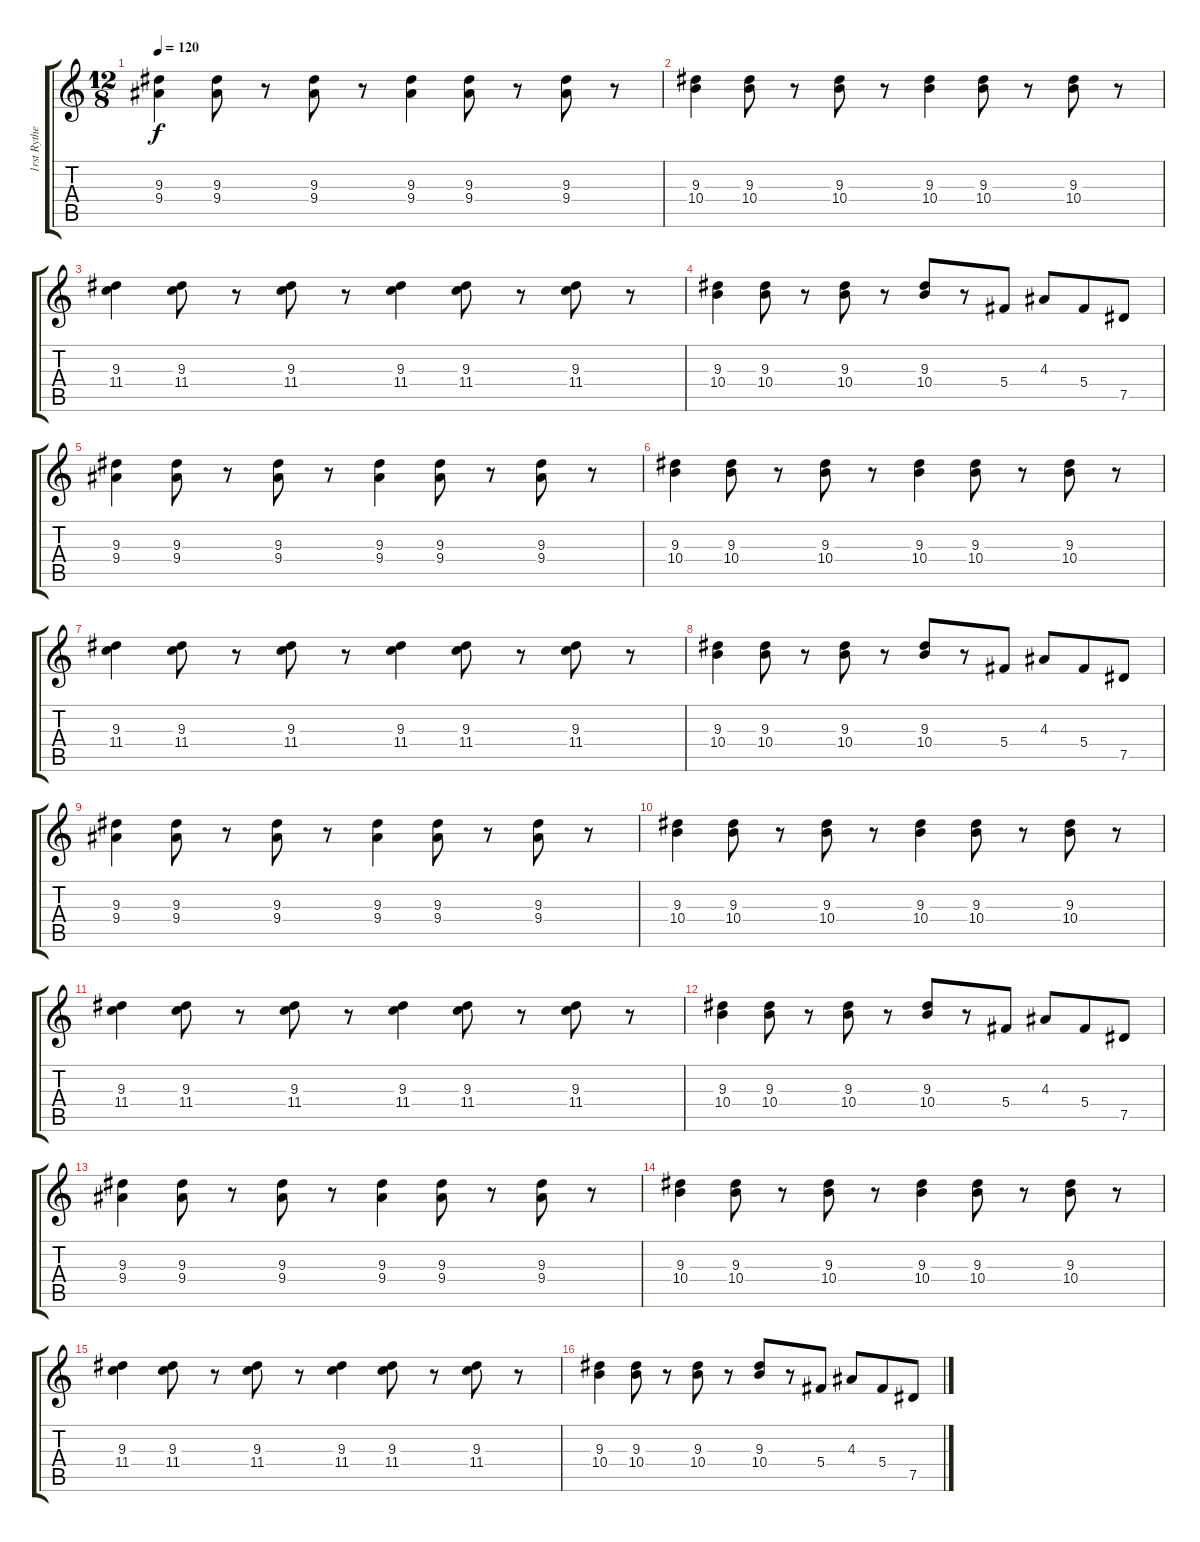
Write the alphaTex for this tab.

\track ("1rst Rythem" "1rst Rythe") {instrument distortionguitar}
\staff {score tabs}
\tuning (Eb4 Bb3 Gb3 Db3 Ab2 Eb2) {hide}
\ts (12 8)
\tempo 120
\clef g2
\ks c
(9.3 9.4).4{dy f} (9.3 9.4).8 r.8 (9.3 9.4).8 r.8 (9.3 9.4).4 (9.3 9.4).8 r.8 (9.3 9.4).8 r.8 |
(9.3 10.4).4 (9.3 10.4).8 r.8 (9.3 10.4).8 r.8 (9.3 10.4).4 (9.3 10.4).8 r.8 (9.3 10.4).8 r.8 |
(9.3 11.4).4 (9.3 11.4).8 r.8 (9.3 11.4).8 r.8 (9.3 11.4).4 (9.3 11.4).8 r.8 (9.3 11.4).8 r.8 |
(9.3 10.4).4 (9.3 10.4).8 r.8 (9.3 10.4).8 r.8 (9.3 10.4).8 r.8 5.4.8 4.3.8 5.4.8 7.5.8 |
(9.3 9.4).4 (9.3 9.4).8 r.8 (9.3 9.4).8 r.8 (9.3 9.4).4 (9.3 9.4).8 r.8 (9.3 9.4).8 r.8 |
(9.3 10.4).4 (9.3 10.4).8 r.8 (9.3 10.4).8 r.8 (9.3 10.4).4 (9.3 10.4).8 r.8 (9.3 10.4).8 r.8 |
(9.3 11.4).4 (9.3 11.4).8 r.8 (9.3 11.4).8 r.8 (9.3 11.4).4 (9.3 11.4).8 r.8 (9.3 11.4).8 r.8 |
(9.3 10.4).4 (9.3 10.4).8 r.8 (9.3 10.4).8 r.8 (9.3 10.4).8 r.8 5.4.8 4.3.8 5.4.8 7.5.8 |
(9.3 9.4).4 (9.3 9.4).8 r.8 (9.3 9.4).8 r.8 (9.3 9.4).4 (9.3 9.4).8 r.8 (9.3 9.4).8 r.8 |
(9.3 10.4).4 (9.3 10.4).8 r.8 (9.3 10.4).8 r.8 (9.3 10.4).4 (9.3 10.4).8 r.8 (9.3 10.4).8 r.8 |
(9.3 11.4).4 (9.3 11.4).8 r.8 (9.3 11.4).8 r.8 (9.3 11.4).4 (9.3 11.4).8 r.8 (9.3 11.4).8 r.8 |
(9.3 10.4).4 (9.3 10.4).8 r.8 (9.3 10.4).8 r.8 (9.3 10.4).8 r.8 5.4.8 4.3.8 5.4.8 7.5.8 |
(9.3 9.4).4 (9.3 9.4).8 r.8 (9.3 9.4).8 r.8 (9.3 9.4).4 (9.3 9.4).8 r.8 (9.3 9.4).8 r.8 |
(9.3 10.4).4 (9.3 10.4).8 r.8 (9.3 10.4).8 r.8 (9.3 10.4).4 (9.3 10.4).8 r.8 (9.3 10.4).8 r.8 |
(9.3 11.4).4 (9.3 11.4).8 r.8 (9.3 11.4).8 r.8 (9.3 11.4).4 (9.3 11.4).8 r.8 (9.3 11.4).8 r.8 |
(9.3 10.4).4 (9.3 10.4).8 r.8 (9.3 10.4).8 r.8 (9.3 10.4).8 r.8 5.4.8 4.3.8 5.4.8 7.5.8
